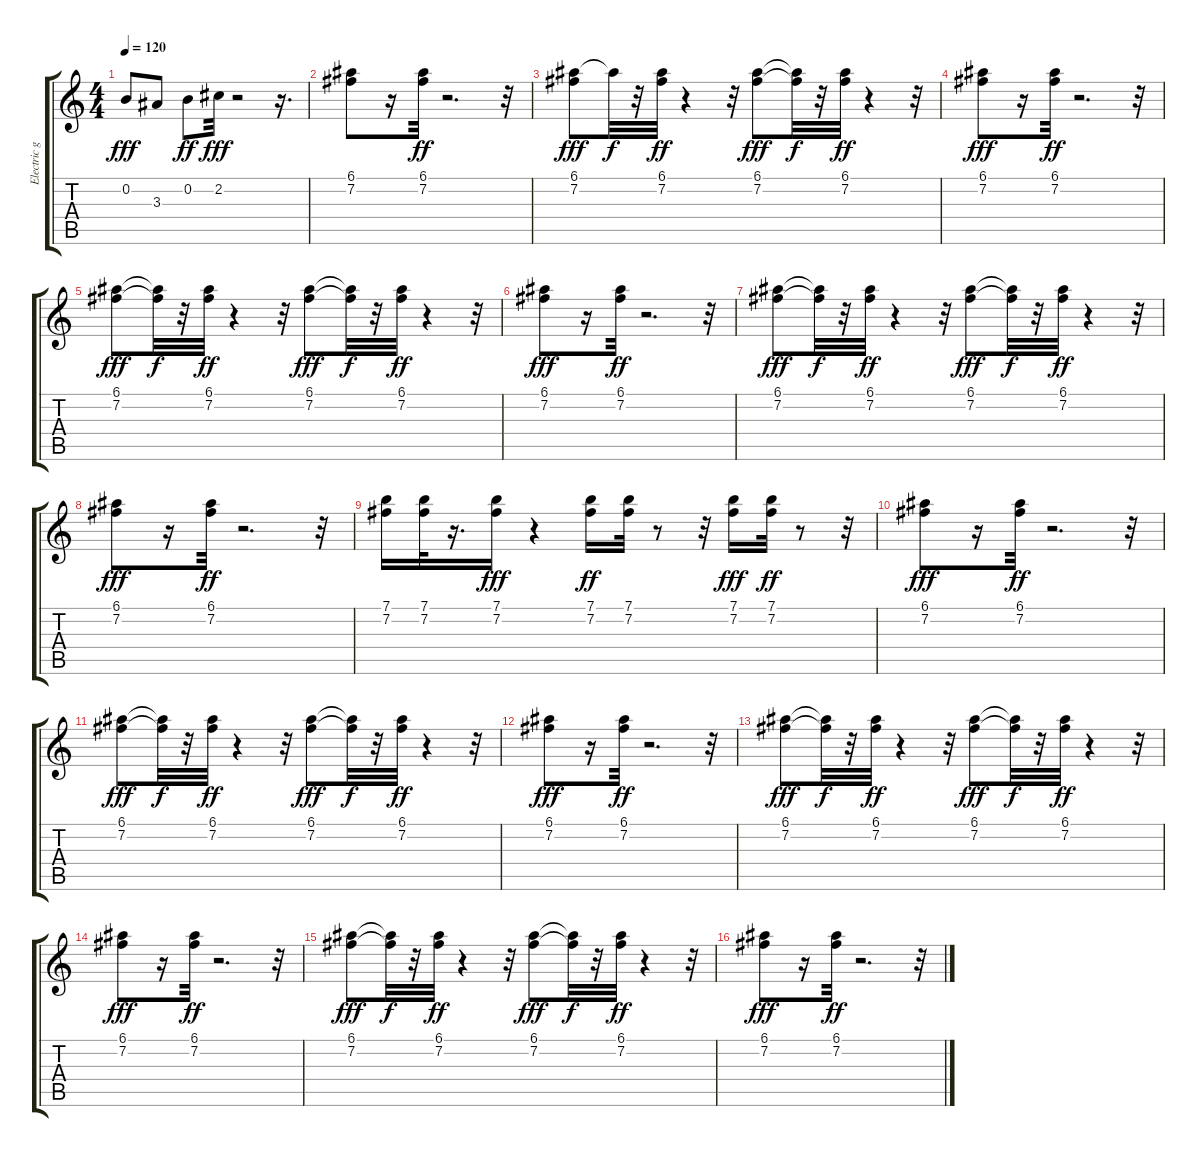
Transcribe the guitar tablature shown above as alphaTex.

\track ("Electric guitar" "Electric g") {instrument electricguitarclean}
\staff {score tabs}
\tuning (E4 B3 G3 D3 A2 E2) {hide}
\ts (4 4)
\tempo 120
\clef g2
\ks c
0.2.8{dy fff} 3.3.8 0.2.8{dy ff} 2.2.32{dy fff} r.2 r.16{d} |
(6.1 7.2).8 r.16 (6.1 7.2).32{dy ff} r.2{d} r.32 |
(6.1 7.2).8{dy fff} 6.1{t}.32{dy f} r.32 (6.1 7.2).32{dy ff} r.4 r.32 (6.1 7.2).8{dy fff} (6.1{t} 7.2{t}).32{dy f} r.32 (6.1 7.2).32{dy ff} r.4 r.32 |
(6.1 7.2).8{dy fff} r.16 (6.1 7.2).32{dy ff} r.2{d} r.32 |
(6.1 7.2).8{dy fff} (6.1{t} 7.2{t}).32{dy f} r.32 (6.1 7.2).32{dy ff} r.4 r.32 (6.1 7.2).8{dy fff} (6.1{t} 7.2{t}).32{dy f} r.32 (6.1 7.2).32{dy ff} r.4 r.32 |
(6.1 7.2).8{dy fff} r.16 (6.1 7.2).32{dy ff} r.2{d} r.32 |
(6.1 7.2).8{dy fff} (6.1{t} 7.2{t}).32{dy f} r.32 (6.1 7.2).32{dy ff} r.4 r.32 (6.1 7.2).8{dy fff} (6.1{t} 7.2{t}).32{dy f} r.32 (6.1 7.2).32{dy ff} r.4 r.32 |
(6.1 7.2).8{dy fff} r.16 (6.1 7.2).32{dy ff} r.2{d} r.32 |
(7.1 7.2).16 (7.1 7.2).32 r.16{d} (7.1 7.2).16{dy fff} r.4 (7.1 7.2).16{dy ff} (7.1 7.2).32 r.8 r.32 (7.1 7.2).16{dy fff} (7.1 7.2).32{dy ff} r.8 r.32 |
(6.1 7.2).8{dy fff} r.16 (6.1 7.2).32{dy ff} r.2{d} r.32 |
(6.1 7.2).8{dy fff} (6.1{t} 7.2{t}).32{dy f} r.32 (6.1 7.2).32{dy ff} r.4 r.32 (6.1 7.2).8{dy fff} (6.1{t} 7.2{t}).32{dy f} r.32 (6.1 7.2).32{dy ff} r.4 r.32 |
(6.1 7.2).8{dy fff} r.16 (6.1 7.2).32{dy ff} r.2{d} r.32 |
(6.1 7.2).8{dy fff} (6.1{t} 7.2{t}).32{dy f} r.32 (6.1 7.2).32{dy ff} r.4 r.32 (6.1 7.2).8{dy fff} (6.1{t} 7.2{t}).32{dy f} r.32 (6.1 7.2).32{dy ff} r.4 r.32 |
(6.1 7.2).8{dy fff} r.16 (6.1 7.2).32{dy ff} r.2{d} r.32 |
(6.1 7.2).8{dy fff} (6.1{t} 7.2{t}).32{dy f} r.32 (6.1 7.2).32{dy ff} r.4 r.32 (6.1 7.2).8{dy fff} (6.1{t} 7.2{t}).32{dy f} r.32 (6.1 7.2).32{dy ff} r.4 r.32 |
(6.1 7.2).8{dy fff} r.16 (6.1 7.2).32{dy ff} r.2{d} r.32
